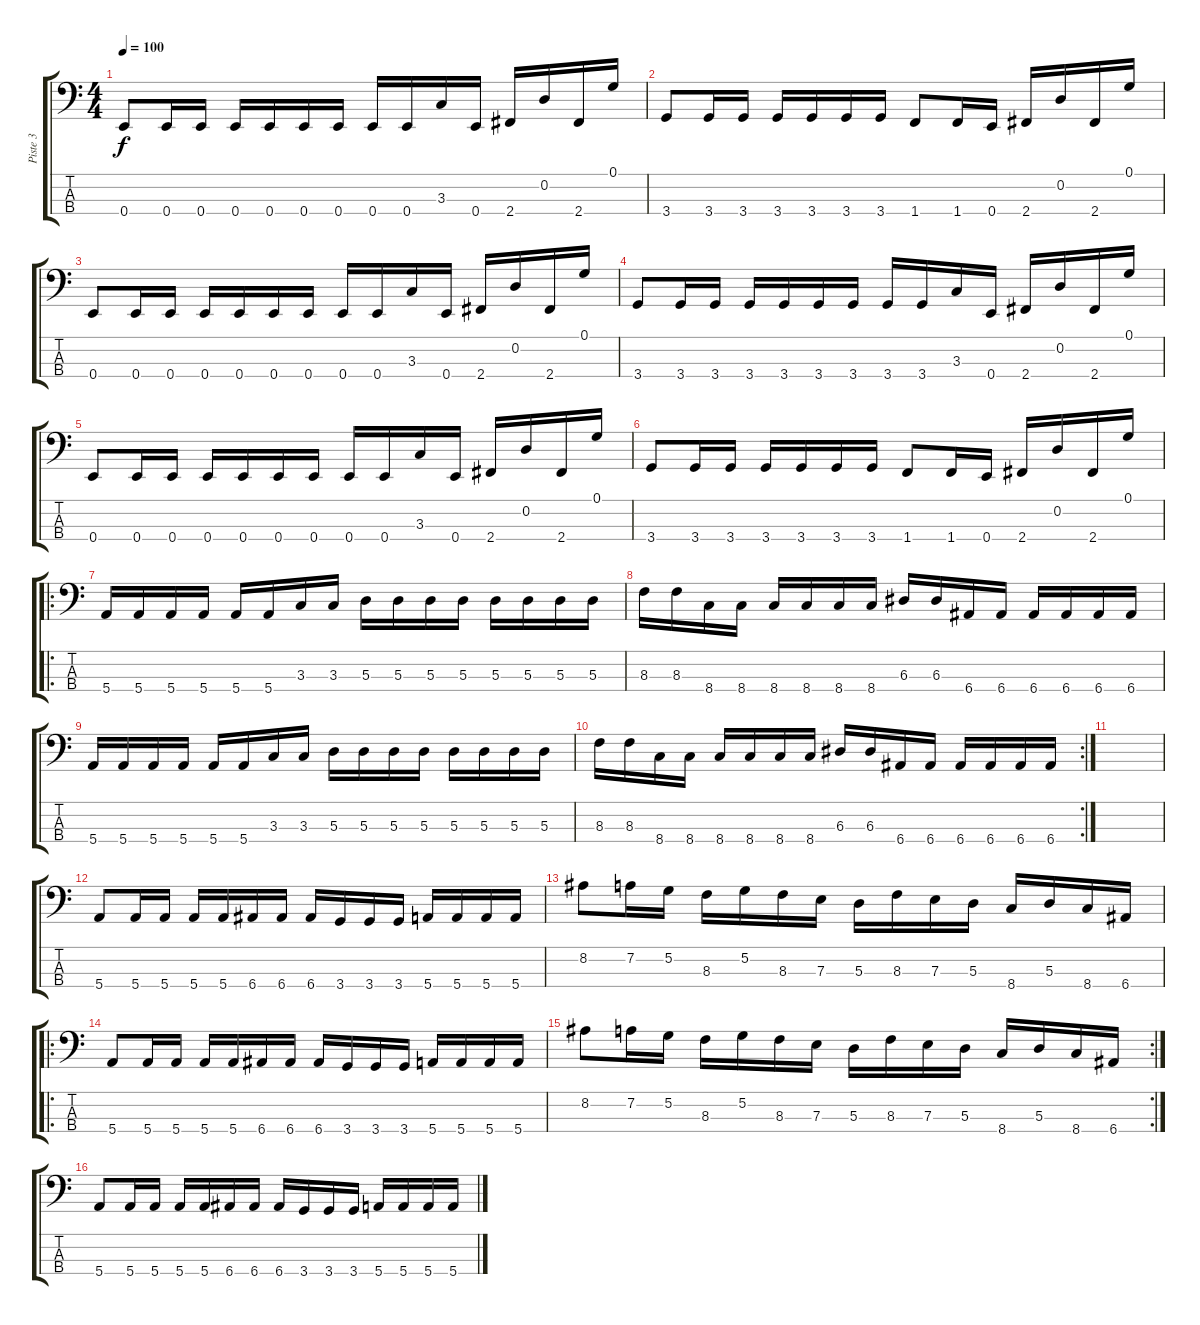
\track ("Piste 3" "Piste 3") {instrument electricbasspick}
\staff {score tabs}
\tuning (G2 D2 A1 E1) {hide}
\ts (4 4)
\tempo 100
\clef f4
\ks c
0.4.8{dy f} 0.4.16 0.4.16 0.4.16 0.4.16 0.4.16 0.4.16 0.4.16 0.4.16 3.3.16 0.4.16 2.4.16 0.2.16 2.4.16 0.1.16 |
3.4.8 3.4.16 3.4.16 3.4.16 3.4.16 3.4.16 3.4.16 1.4.8 1.4.16 0.4.16 2.4.16 0.2.16 2.4.16 0.1.16 |
0.4.8 0.4.16 0.4.16 0.4.16 0.4.16 0.4.16 0.4.16 0.4.16 0.4.16 3.3.16 0.4.16 2.4.16 0.2.16 2.4.16 0.1.16 |
3.4.8 3.4.16 3.4.16 3.4.16 3.4.16 3.4.16 3.4.16 3.4.16 3.4.16 3.3.16 0.4.16 2.4.16 0.2.16 2.4.16 0.1.16 |
0.4.8 0.4.16 0.4.16 0.4.16 0.4.16 0.4.16 0.4.16 0.4.16 0.4.16 3.3.16 0.4.16 2.4.16 0.2.16 2.4.16 0.1.16 |
3.4.8 3.4.16 3.4.16 3.4.16 3.4.16 3.4.16 3.4.16 1.4.8 1.4.16 0.4.16 2.4.16 0.2.16 2.4.16 0.1.16 |
\ro
5.4.16 5.4.16 5.4.16 5.4.16 5.4.16 5.4.16 3.3.16 3.3.16 5.3.16 5.3.16 5.3.16 5.3.16 5.3.16 5.3.16 5.3.16 5.3.16 |
8.3.16 8.3.16 8.4.16 8.4.16 8.4.16 8.4.16 8.4.16 8.4.16 6.3.16 6.3.16 6.4.16 6.4.16 6.4.16 6.4.16 6.4.16 6.4.16 |
5.4.16 5.4.16 5.4.16 5.4.16 5.4.16 5.4.16 3.3.16 3.3.16 5.3.16 5.3.16 5.3.16 5.3.16 5.3.16 5.3.16 5.3.16 5.3.16 |
\rc 2
8.3.16 8.3.16 8.4.16 8.4.16 8.4.16 8.4.16 8.4.16 8.4.16 6.3.16 6.3.16 6.4.16 6.4.16 6.4.16 6.4.16 6.4.16 6.4.16 |
|
5.4.8 5.4.16 5.4.16 5.4.16 5.4.16 6.4.16 6.4.16 6.4.16 3.4.16 3.4.16 3.4.16 5.4.16 5.4.16 5.4.16 5.4.16 |
8.2.8 7.2.16 5.2.16 8.3.16 5.2.16 8.3.16 7.3.16 5.3.16 8.3.16 7.3.16 5.3.16 8.4.16 5.3.16 8.4.16 6.4.16 |
\ro
5.4.8 5.4.16 5.4.16 5.4.16 5.4.16 6.4.16 6.4.16 6.4.16 3.4.16 3.4.16 3.4.16 5.4.16 5.4.16 5.4.16 5.4.16 |
\rc 2
8.2.8 7.2.16 5.2.16 8.3.16 5.2.16 8.3.16 7.3.16 5.3.16 8.3.16 7.3.16 5.3.16 8.4.16 5.3.16 8.4.16 6.4.16 |
5.4.8 5.4.16 5.4.16 5.4.16 5.4.16 6.4.16 6.4.16 6.4.16 3.4.16 3.4.16 3.4.16 5.4.16 5.4.16 5.4.16 5.4.16
